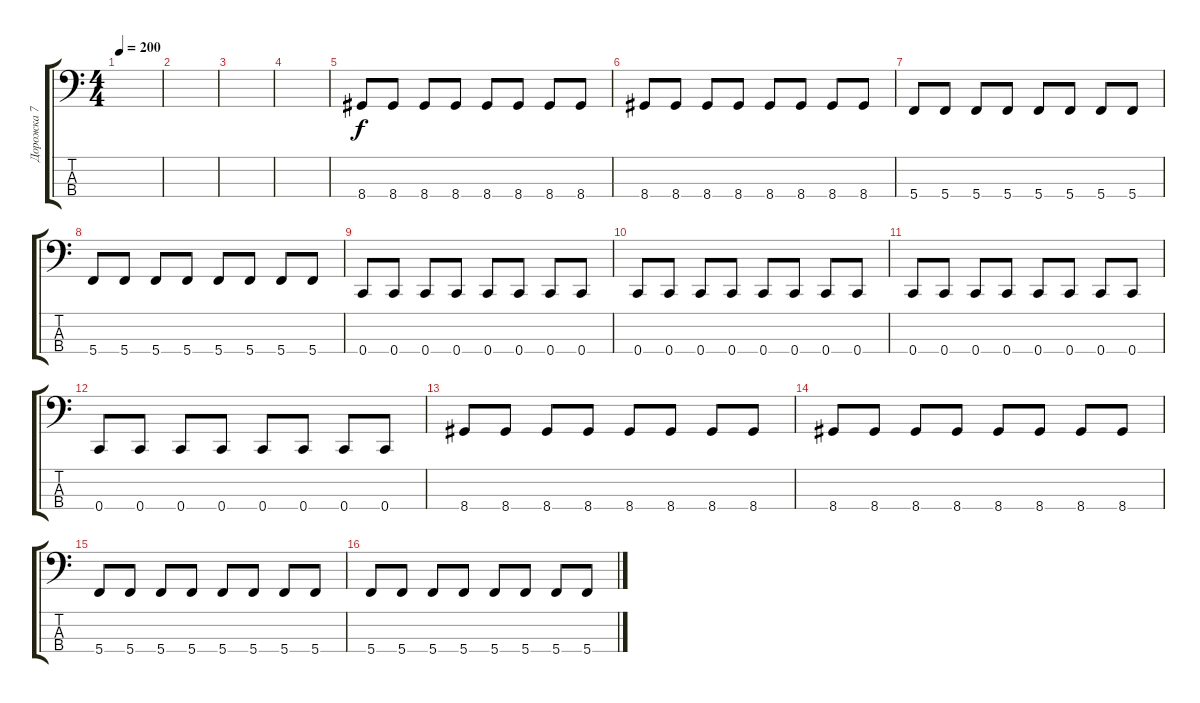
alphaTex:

\track ("Дорожка 7" "Дорожка 7") {instrument electricbassfinger}
\staff {score tabs}
\tuning (F2 C2 G1 C1) {hide}
\ts (4 4)
\tempo 200
\clef f4
\ks c
|
|
|
|
8.4.8 8.4.8 8.4.8 8.4.8 8.4.8 8.4.8 8.4.8 8.4.8 |
8.4.8 8.4.8 8.4.8 8.4.8 8.4.8 8.4.8 8.4.8 8.4.8 |
5.4.8 5.4.8 5.4.8 5.4.8 5.4.8 5.4.8 5.4.8 5.4.8 |
5.4.8 5.4.8 5.4.8 5.4.8 5.4.8 5.4.8 5.4.8 5.4.8 |
0.4.8 0.4.8 0.4.8 0.4.8 0.4.8 0.4.8 0.4.8 0.4.8 |
0.4.8 0.4.8 0.4.8 0.4.8 0.4.8 0.4.8 0.4.8 0.4.8 |
0.4.8 0.4.8 0.4.8 0.4.8 0.4.8 0.4.8 0.4.8 0.4.8 |
0.4.8 0.4.8 0.4.8 0.4.8 0.4.8 0.4.8 0.4.8 0.4.8 |
8.4.8 8.4.8 8.4.8 8.4.8 8.4.8 8.4.8 8.4.8 8.4.8 |
8.4.8 8.4.8 8.4.8 8.4.8 8.4.8 8.4.8 8.4.8 8.4.8 |
5.4.8 5.4.8 5.4.8 5.4.8 5.4.8 5.4.8 5.4.8 5.4.8 |
5.4.8 5.4.8 5.4.8 5.4.8 5.4.8 5.4.8 5.4.8 5.4.8
